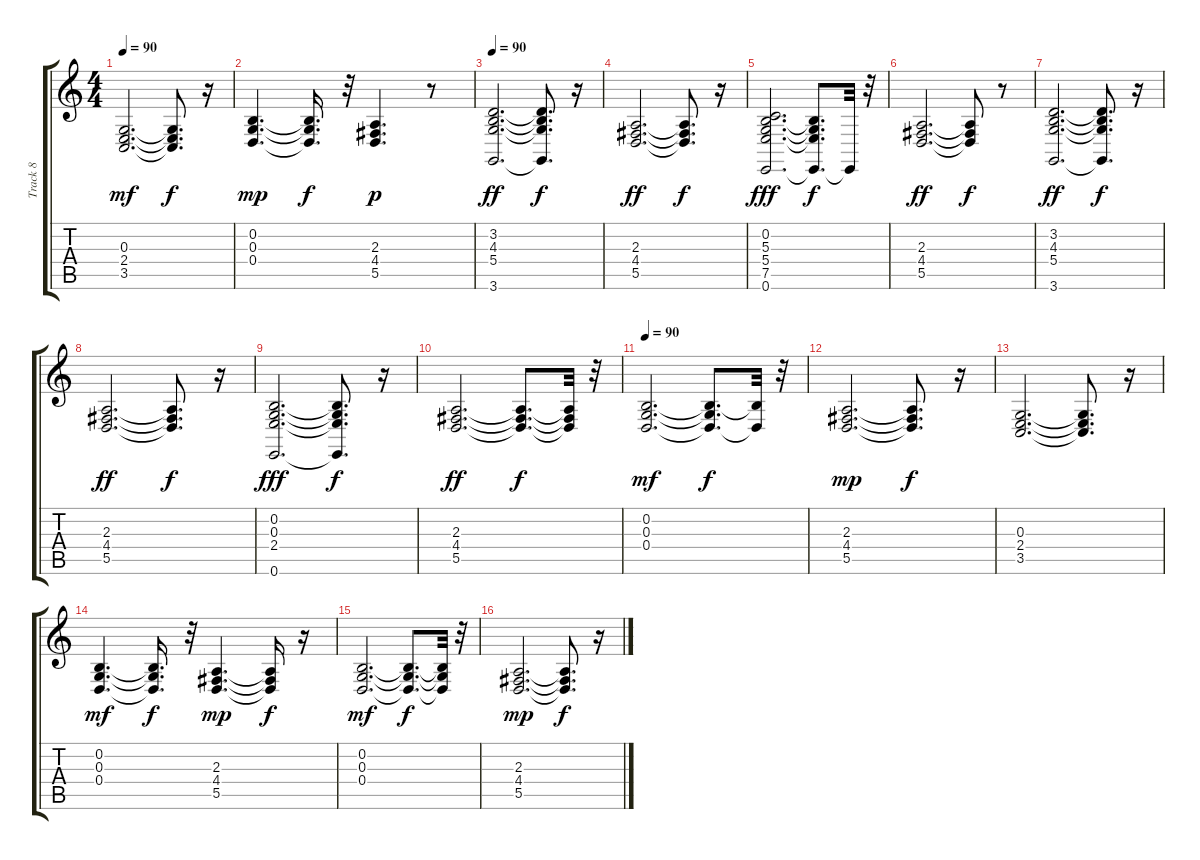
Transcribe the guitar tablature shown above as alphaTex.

\track ("Track 8" "Track 8") {instrument choiraahs}
\staff {score tabs}
\tuning (E4 B3 G3 D3 A2 E2) {hide}
\ts (4 4)
\tempo 90
\clef g2
\ks c
(0.3 2.4 3.5).2{d dy mf} (0.3{t} 2.4{t} 3.5{t}).8{d dy f} r.16 |
(0.2 0.3 0.4).4{d dy mp} (0.2{t} 0.3{t} 0.4{t}).16{d dy f} r.32 (2.3 4.4 5.5).4{d dy p} r.8 |
\tempo 90
(3.2 4.3 5.4 3.6).2{d dy ff} (3.2{t} 4.3{t} 5.4{t} 3.6{t}).8{d dy f} r.16 |
(2.3 4.4 5.5).2{d dy ff} (2.3{t} 4.4{t} 5.5{t}).8{d dy f} r.16 |
(0.2 5.3 5.4 7.5 0.6).2{d dy fff} (0.2{t} 5.4{t} 7.5{t} 0.6{t}).8{d dy f} 0.6{t}.32 r.32 |
(2.3 4.4 5.5).2{d dy ff} (2.3{t} 4.4{t} 5.5{t}).8{dy f} r.8 |
(3.2 4.3 5.4 3.6).2{d dy ff} (3.2{t} 4.3{t} 5.4{t} 3.6{t}).8{d dy f} r.16 |
(2.3 4.4 5.5).2{d dy ff} (2.3{t} 4.4{t} 5.5{t}).8{d dy f} r.16 |
(0.2 0.3 2.4 0.6).2{d dy fff} (0.2{t} 0.3{t} 2.4{t} 0.6{t}).8{d dy f} r.16 |
(2.3 4.4 5.5).2{d dy ff} (2.3{t} 4.4{t} 5.5{t}).8{d dy f} (2.3{t} 4.4{t} 5.5{t}).32 r.32 |
\tempo 90
(0.2 0.3 0.4).2{d dy mf} (0.2{t} 0.3{t} 0.4{t}).8{d dy f} (0.2{t} 0.4{t}).32 r.32 |
(2.3 4.4 5.5).2{d dy mp} (2.3{t} 4.4{t} 5.5{t}).8{d dy f} r.16 |
(0.3 2.4 3.5).2{d} (0.3{t} 2.4{t} 3.5{t}).8{d} r.16 |
(0.2 0.3 0.4).4{d dy mf} (0.2{t} 0.3{t} 0.4{t}).16{d dy f} r.32 (2.3 4.4 5.5).4{d dy mp} (2.3{t} 4.4{t} 5.5{t}).16{dy f} r.16 |
(0.2 0.3 0.4).2{d dy mf} (0.2{t} 0.3{t} 0.4{t}).8{d dy f} (0.2{t} 0.3{t} 0.4{t}).32 r.32 |
(2.3 4.4 5.5).2{d dy mp} (2.3{t} 4.4{t} 5.5{t}).8{d dy f} r.16
